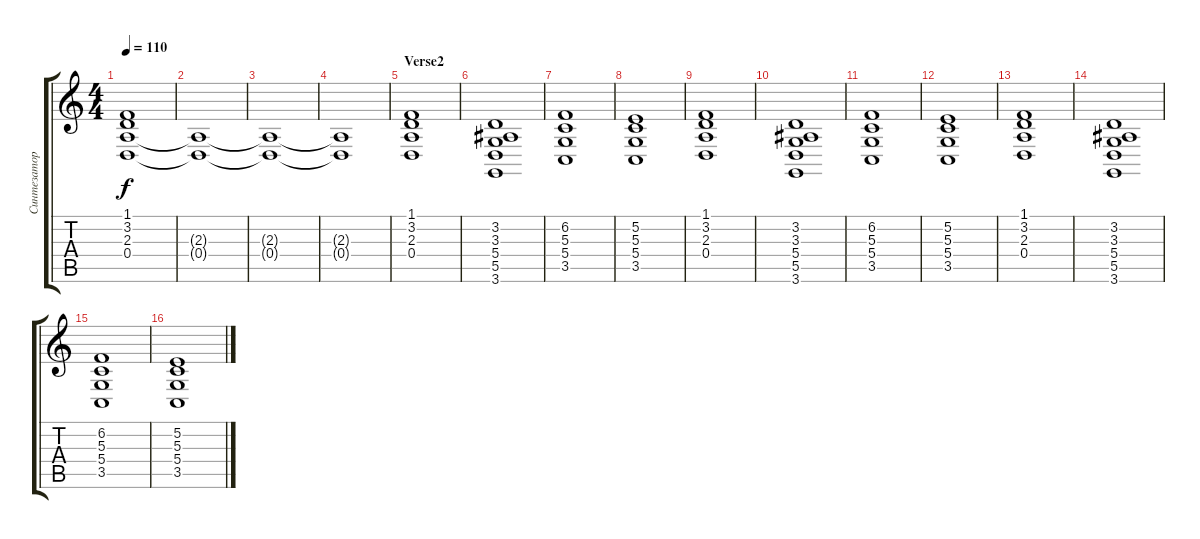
\track ("Синтезатор" "Синтезатор") {instrument synthstrings1}
\staff {score tabs}
\tuning (E4 B3 G3 D3 A2 E2) {hide}
\ts (4 4)
\tempo 110
\clef g2
\ks c
(1.1 3.2 2.3 0.4).1{dy f} |
(2.3{t} 0.4{t}).1{volume 4} |
(2.3{t} 0.4{t}).1{volume 4} |
(2.3{t} 0.4{t}).1{volume 4} |
\section ("" "Verse2")
(1.1 3.2 2.3 0.4).1 |
(3.2 3.3 5.4 5.5 3.6).1 |
(6.2 5.3 5.4 3.5).1 |
(5.2 5.3 5.4 3.5).1 |
(1.1 3.2 2.3 0.4).1 |
(3.2 3.3 5.4 5.5 3.6).1 |
(6.2 5.3 5.4 3.5).1 |
(5.2 5.3 5.4 3.5).1 |
(1.1 3.2 2.3 0.4).1 |
(3.2 3.3 5.4 5.5 3.6).1 |
(6.2 5.3 5.4 3.5).1 |
(5.2 5.3 5.4 3.5).1
